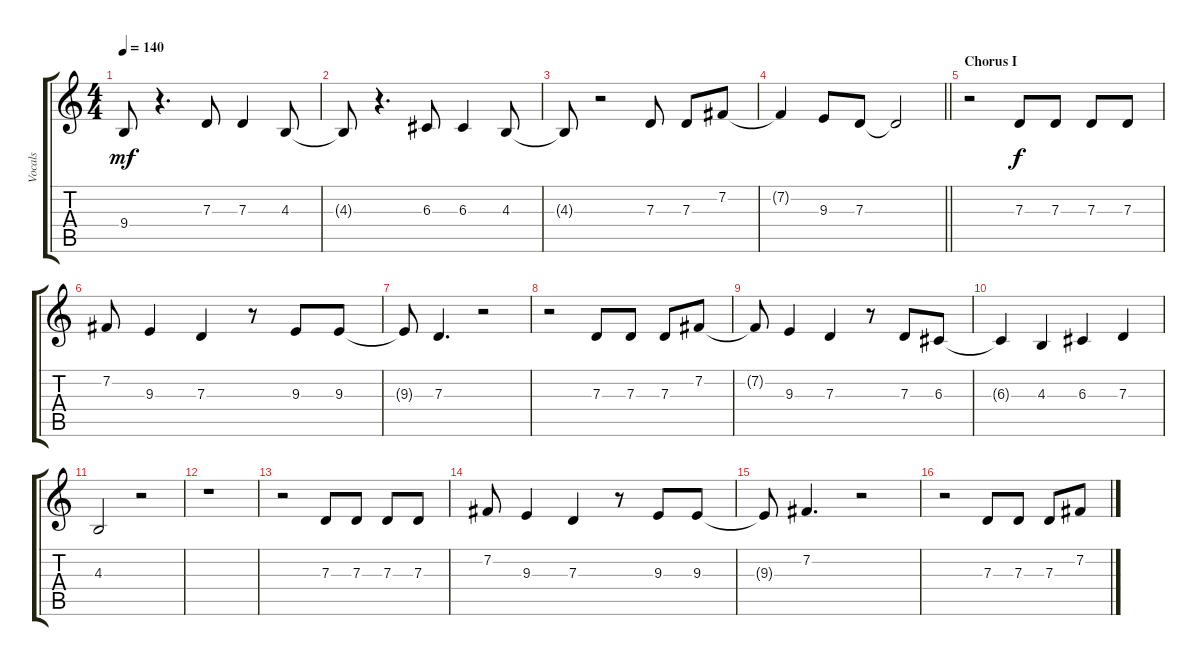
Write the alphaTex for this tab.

\track ("Vocals" "Vocals") {instrument altosax}
\staff {score tabs}
\tuning (E4 B3 G3 D3 A2 E2) {hide}
\ts (4 4)
\tempo 140
\clef g2
\ks c
9.4{t}.8{dy mf} r.4{d} 7.3.8 7.3.4 4.3.8 |
4.3{t}.8 r.4{d} 6.3.8 6.3.4 4.3.8 |
4.3{t}.8 r.2 7.3.8 7.3.8 7.2.8 |
\barLineRight lightlight
7.2{t}.4 9.3.8 7.3.8 7.3{t}.2 |
\section ("" "Chorus I")
r.2 7.3.8{dy f} 7.3.8 7.3.8 7.3.8 |
7.2.8 9.3.4 7.3.4 r.8 9.3.8 9.3.8 |
9.3{t}.8 7.3.4{d} r.2 |
r.2 7.3.8 7.3.8 7.3.8 7.2.8 |
7.2{t}.8 9.3.4 7.3.4 r.8 7.3.8 6.3.8 |
6.3{t}.4 4.3.4 6.3.4 7.3.4 |
4.3.2 r.2 |
r.1 |
r.2 7.3.8 7.3.8 7.3.8 7.3.8 |
7.2.8 9.3.4 7.3.4 r.8 9.3.8 9.3.8 |
9.3{t}.8 7.2.4{d} r.2 |
r.2 7.3.8 7.3.8 7.3.8 7.2.8
